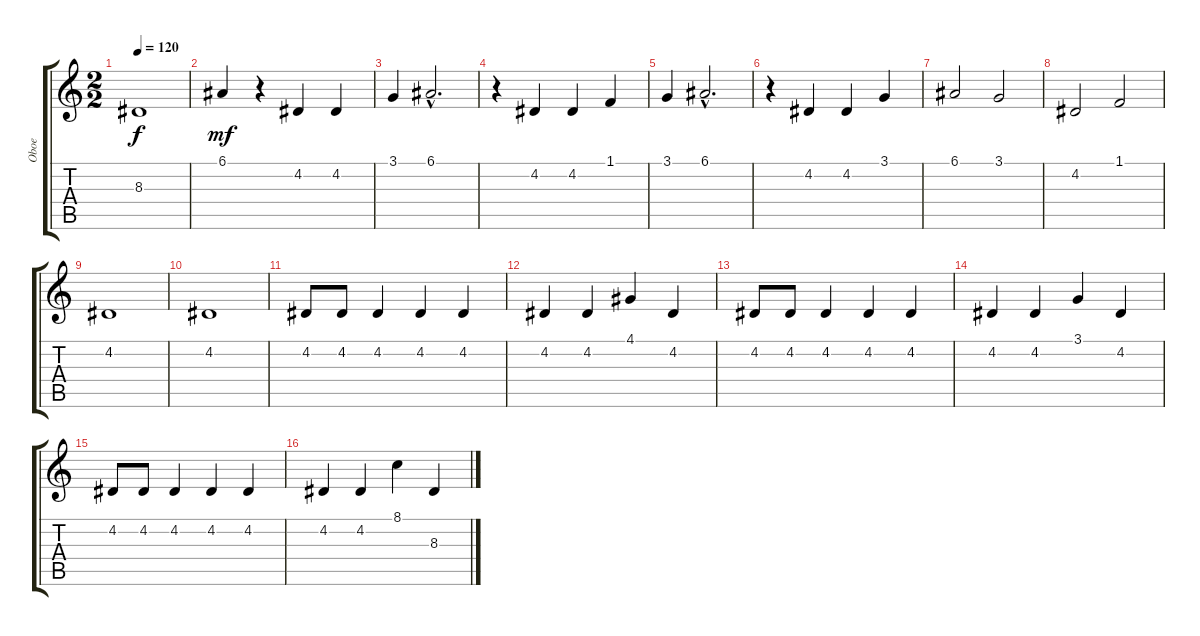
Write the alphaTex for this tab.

\track ("Oboe" "Oboe") {instrument oboe}
\staff {score tabs}
\tuning (E4 B3 G3 D3 A2 E2) {hide}
\ts (2 2)
\tempo 120
\clef g2
\ks c
8.3{t}.1{dy f} |
6.1.4{dy mf} r.4 4.2.4 4.2.4 |
3.1.4 6.1{hac}.2{d} |
r.4 4.2.4 4.2.4 1.1.4 |
3.1.4 6.1{hac}.2{d} |
r.4 4.2.4 4.2.4 3.1.4 |
6.1.2 3.1.2 |
4.2.2 1.1.2 |
4.2.1 |
4.2.1 |
4.2.8 4.2.8 4.2.4 4.2.4 4.2.4 |
4.2.4 4.2.4 4.1.4 4.2.4 |
4.2.8 4.2.8 4.2.4 4.2.4 4.2.4 |
4.2.4 4.2.4 3.1.4 4.2.4 |
4.2.8 4.2.8 4.2.4 4.2.4 4.2.4 |
4.2.4 4.2.4 8.1.4 8.3.4
